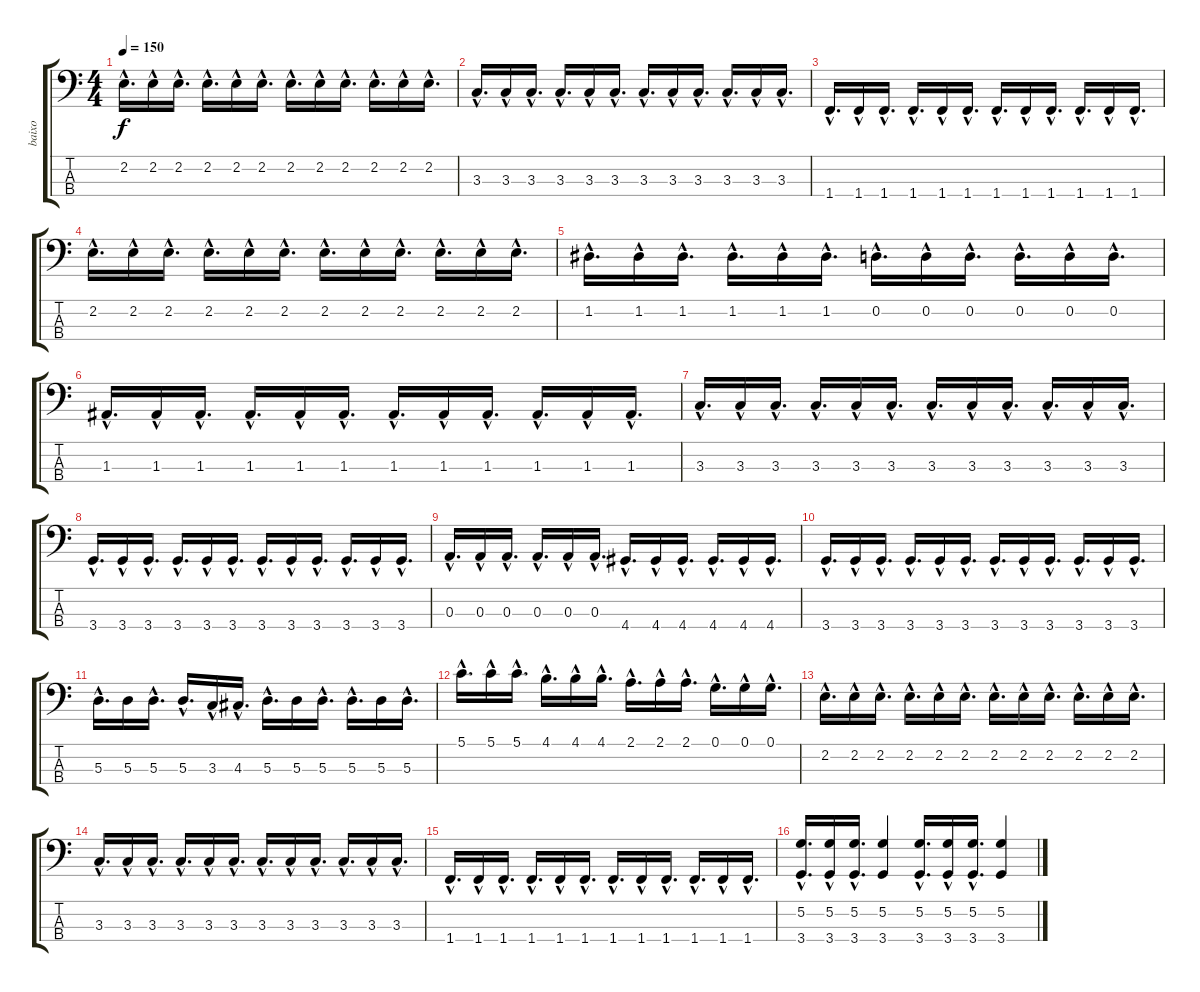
\track ("baixo" "baixo") {instrument electricbassfinger}
\staff {score tabs}
\tuning (G2 D2 A1 E1) {hide}
\ts (4 4)
\tempo 150
\clef f4
\ks c
2.2{hac}.16{d dy f} 2.2{hac}.16 2.2{hac}.16{d} 2.2{hac}.16{d} 2.2{hac}.16 2.2{hac}.16{d} 2.2{hac}.16{d} 2.2{hac}.16 2.2{hac}.16{d} 2.2{hac}.16{d} 2.2{hac}.16 2.2{hac}.16{d} |
3.3{hac}.16{d} 3.3{hac}.16 3.3{hac}.16{d} 3.3{hac}.16{d} 3.3{hac}.16 3.3{hac}.16{d} 3.3{hac}.16{d} 3.3{hac}.16 3.3{hac}.16{d} 3.3{hac}.16{d} 3.3{hac}.16 3.3{hac}.16{d} |
1.4{hac}.16{d} 1.4{hac}.16 1.4{hac}.16{d} 1.4{hac}.16{d} 1.4{hac}.16 1.4{hac}.16{d} 1.4{hac}.16{d} 1.4{hac}.16 1.4{hac}.16{d} 1.4{hac}.16{d} 1.4{hac}.16 1.4{hac}.16{d} |
2.2{hac}.16{d} 2.2{hac}.16 2.2{hac}.16{d} 2.2{hac}.16{d} 2.2{hac}.16 2.2{hac}.16{d} 2.2{hac}.16{d} 2.2{hac}.16 2.2{hac}.16{d} 2.2{hac}.16{d} 2.2{hac}.16 2.2{hac}.16{d} |
1.2{hac}.16{d} 1.2{hac}.16 1.2{hac}.16{d} 1.2{hac}.16{d} 1.2{hac}.16 1.2{hac}.16{d} 0.2{hac}.16{d} 0.2{hac}.16 0.2{hac}.16{d} 0.2{hac}.16{d} 0.2{hac}.16 0.2{hac}.16{d} |
1.3{hac}.16{d} 1.3{hac}.16 1.3{hac}.16{d} 1.3{hac}.16{d} 1.3{hac}.16 1.3{hac}.16{d} 1.3{hac}.16{d} 1.3{hac}.16 1.3{hac}.16{d} 1.3{hac}.16{d} 1.3{hac}.16 1.3{hac}.16{d} |
3.3{hac}.16{d} 3.3{hac}.16 3.3{hac}.16{d} 3.3{hac}.16{d} 3.3{hac}.16 3.3{hac}.16{d} 3.3{hac}.16{d} 3.3{hac}.16 3.3{hac}.16{d} 3.3{hac}.16{d} 3.3{hac}.16 3.3{hac}.16{d} |
3.4{hac}.16{d} 3.4{hac}.16 3.4{hac}.16{d} 3.4{hac}.16{d} 3.4{hac}.16 3.4{hac}.16{d} 3.4{hac}.16{d} 3.4{hac}.16 3.4{hac}.16{d} 3.4{hac}.16{d} 3.4{hac}.16 3.4{hac}.16{d} |
0.3{hac}.16{d} 0.3{hac}.16 0.3{hac}.16{d} 0.3{hac}.16{d} 0.3{hac}.16 0.3{hac}.16{d} 4.4{hac}.16{d} 4.4{hac}.16 4.4{hac}.16{d} 4.4{hac}.16{d} 4.4{hac}.16 4.4{hac}.16{d} |
3.4{hac}.16{d} 3.4{hac}.16 3.4{hac}.16{d} 3.4{hac}.16{d} 3.4{hac}.16 3.4{hac}.16{d} 3.4{hac}.16{d} 3.4{hac}.16 3.4{hac}.16{d} 3.4{hac}.16{d} 3.4{hac}.16 3.4{hac}.16{d} |
5.3{hac}.16{d} 5.3.16 5.3{hac}.16{d} 5.3{hac}.16{d} 3.3{hac}.16 4.3{hac}.16{d} 5.3{hac}.16{d} 5.3.16 5.3{hac}.16{d} 5.3{hac}.16{d} 5.3.16 5.3{hac}.16{d} |
5.1{hac}.16{d} 5.1{hac}.16 5.1{hac}.16{d} 4.1{hac}.16{d} 4.1{hac}.16 4.1{hac}.16{d} 2.1{hac}.16{d} 2.1{hac}.16 2.1{hac}.16{d} 0.1{hac}.16{d} 0.1{hac}.16 0.1{hac}.16{d} |
2.2{hac}.16{d} 2.2{hac}.16 2.2{hac}.16{d} 2.2{hac}.16{d} 2.2{hac}.16 2.2{hac}.16{d} 2.2{hac}.16{d} 2.2{hac}.16 2.2{hac}.16{d} 2.2{hac}.16{d} 2.2{hac}.16 2.2{hac}.16{d} |
3.3{hac}.16{d} 3.3{hac}.16 3.3{hac}.16{d} 3.3{hac}.16{d} 3.3{hac}.16 3.3{hac}.16{d} 3.3{hac}.16{d} 3.3{hac}.16 3.3{hac}.16{d} 3.3{hac}.16{d} 3.3{hac}.16 3.3{hac}.16{d} |
1.4{hac}.16{d} 1.4{hac}.16 1.4{hac}.16{d} 1.4{hac}.16{d} 1.4{hac}.16 1.4{hac}.16{d} 1.4{hac}.16{d} 1.4{hac}.16 1.4{hac}.16{d} 1.4{hac}.16{d} 1.4{hac}.16 1.4{hac}.16{d} |
(5.2{hac} 3.4{hac}).16{d} (5.2 3.4{hac}).16 (5.2{hac} 3.4{hac}).16{d} (5.2 3.4).4 (5.2{hac} 3.4{hac}).16{d} (5.2 3.4{hac}).16 (5.2{hac} 3.4{hac}).16{d} (5.2 3.4).4
